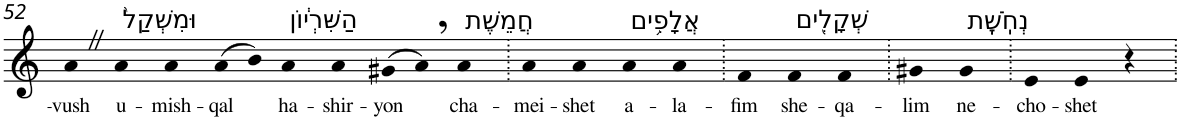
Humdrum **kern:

**kern	**text
*part1	*part1
*staff1	*staff1
*I"Piano	*
*I'Pno	*
!!LO:PB:g=z
*clefG2	*
*k[]	*
=52	=52
!	!LO:LY:b
4aZ	-vush
!LO:TX:a:t=וּמִשְׁקַל֙	!
!	!LO:LY:b
4a	u-
!	!LO:LY:b
4a	-mish-
!	!LO:LY:b
(>8a	-qal
8b)	.
!LO:TX:a:t=הַשִּׁרְי֔וֹן	!
!	!LO:LY:b
4a	ha-
!	!LO:LY:b
4a	-shir-
!	!LO:LY:b
(>8g#X	-yon
8a,)	.
!LO:TX:a:t=חֲמֵשֶׁת	!
!	!LO:LY:b
4a	cha-
=53.	=53.
!	!LO:LY:b
4a	-mei-
!	!LO:LY:b
4a	-shet
!LO:TX:a:t=אֲלָפִ֥ים	!
!	!LO:LY:b
4a	a-
!	!LO:LY:b
4a	-la-
=54.	=54.
!	!LO:LY:b
4f	-fim
!LO:TX:a:t=שְׁקָלִ֖ים	!
!	!LO:LY:b
4f	she-
!	!LO:LY:b
4f	-qa-
=55.	=55.
!	!LO:LY:b
4g#X	-lim
!LO:TX:a:t=נְחֹֽשֶֽׁת	!
!	!LO:LY:b
4g#	ne-
=56.	=56.
!	!LO:LY:b
4e	-cho-
!	!LO:LY:b
4e	-shet
4r	.
=.	=.
*-	*-
